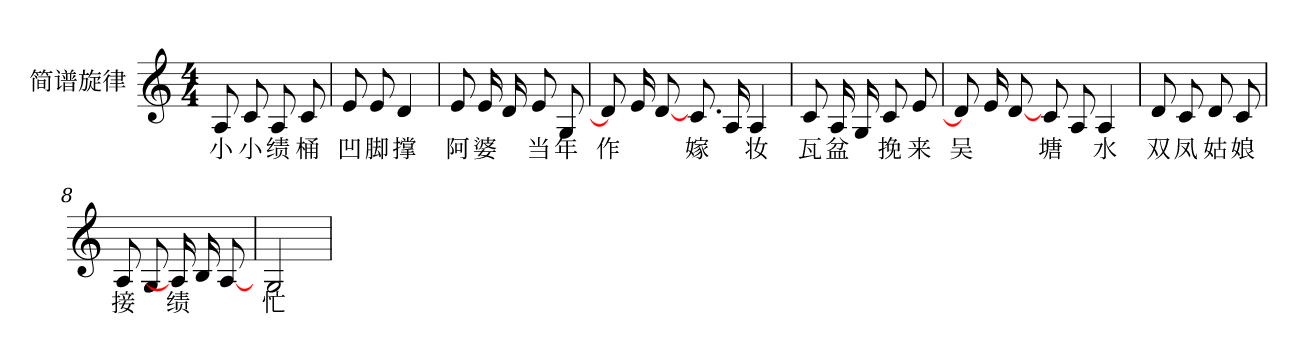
**kern	**text
*part1	*part1
*staff1	*staff1
*I"简谱旋律	*
*k[]	*
*M4/4	*
=1	=1
8A	小
8c	小
8A	绩
8c	桶
=2	=2
8e	凹
8e	脚
4d	撑
=3	=3
8e	阿
16e	婆
16d	.
8e	当
8G	年
=4	=4
8d]	作
16e	.
!LO:N:vis=8	!
[8.d	.
8.c	嫁
16A	.
4A	妆
=5	=5
8c	瓦
16A	盆
16G	.
8c	挽
8e	来
=6	=6
8d]	吴
16e	.
!LO:N:vis=8	!
[8.d	.
8c	塘
8A	.
4A	水
=7	=7
8d	双
8c	凤
8d	姑
8c	娘
=8	=8
8A	接
8G	.
16A]	绩
16B	.
!LO:N:vis=8	!
[8.A	.
=9	=9
2G	忙
=	=
*-	*-
